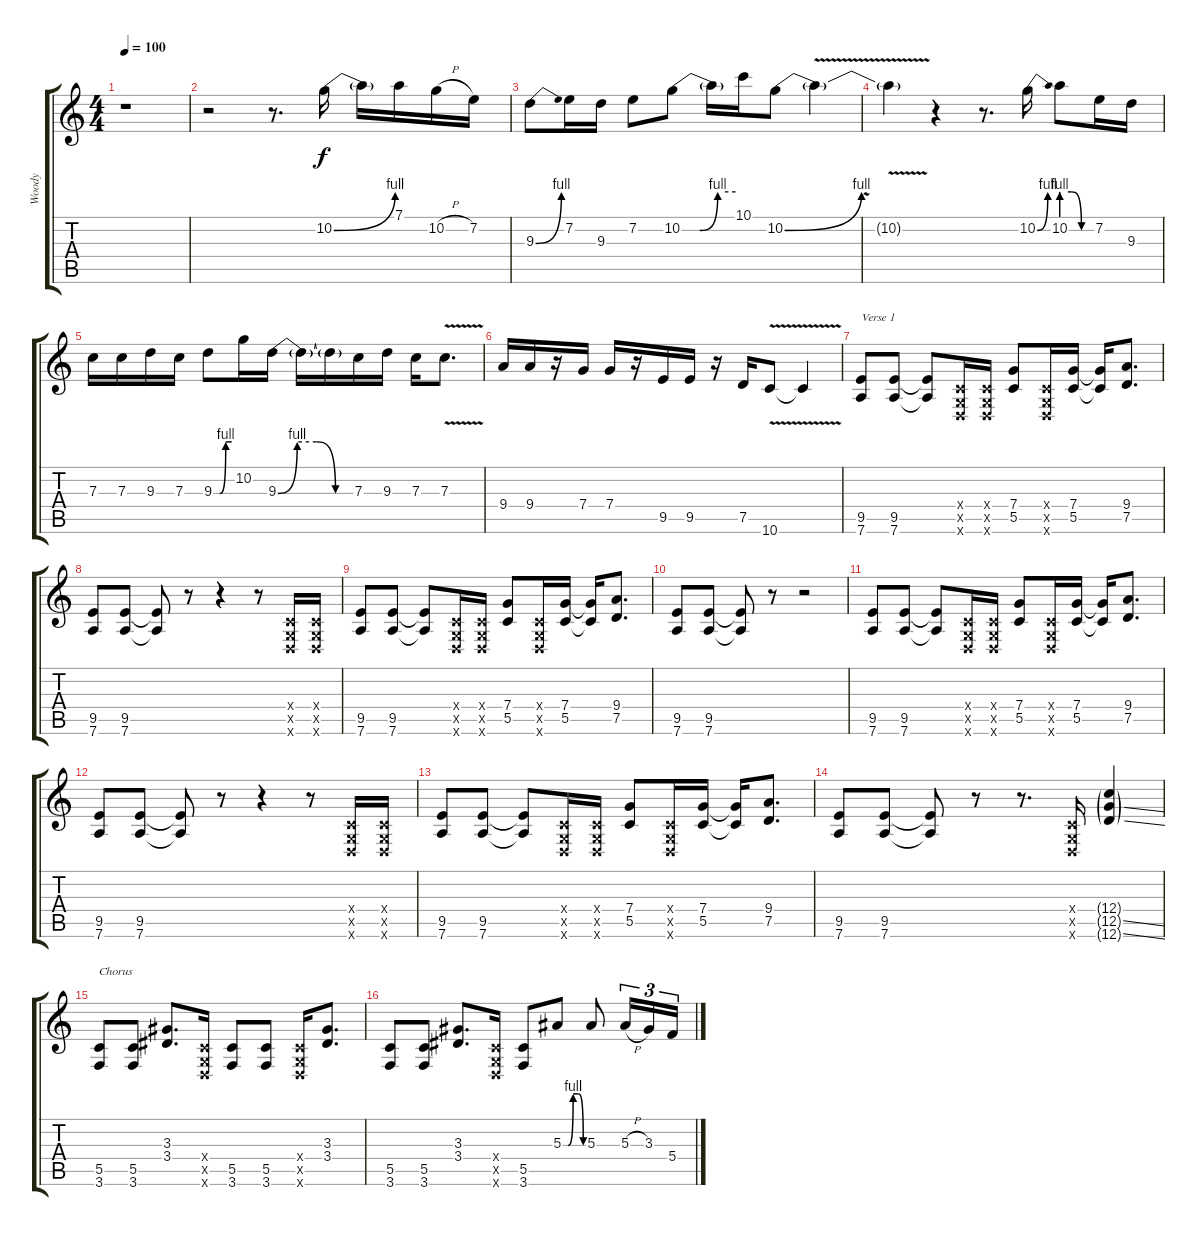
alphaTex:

\track ("Woody" "Woody") {instrument distortionguitar}
\staff {score tabs}
\tuning (D4 A3 F3 C3 G2 D2) {hide}
\ts (4 4)
\tempo 100
\clef g2
\ks c
r.1{dy f instrument distortionguitar} |
r.2 r.8{d} 10.2{be (bend 0 0 60 4)}.16 10.2{t}.16 7.1.16 10.2{h}.16 7.2.16 |
9.3{be (bend 0 0 60 4)}.8 7.2.16 9.3.16 7.2.8 10.2{be (custom 0 0 20 0 40 4 60 4)}.8 10.2{t}.16 10.1.16 10.2{be (bend 0 0 60 4)}.8 10.2{v t}.4 |
10.2{v t}.4 r.4 r.8{d} 10.2{be (bend 0 0 60 4)}.16 10.2{be (custom 0 4 20 4 40 0 60 0)}.8 7.2.16 9.3.16 |
7.3.16 7.3.16 9.3.16 7.3.16 9.3{be (custom 0 0 20 0 40 4 60 4)}.8 10.2.16 9.3{be (custom 0 0 15 4 30 4 45 0 60 0)}.16 9.3{t}.16 9.3{t}.16 7.3.16 9.3.16 7.3.16 7.3{v}.8{d} |
9.4.16 9.4.16 r.16 7.4.16 7.4.16 r.16 9.5.16 9.5.16 r.16 7.5.16 10.6{v}.8 10.6{v t}.4 |
(9.5 7.6).8{txt "Verse 1"} (9.5 7.6).8 (9.5{t} 7.6{t}).8 (0.4{x} 0.5{x} 0.6{x}).16 (0.4{x} 0.5{x} 0.6{x}).16 (7.4 5.5).8 (0.4{x} 0.5{x} 0.6{x}).16 (7.4 5.5).16 (7.4{t} 5.5{t}).16 (9.4 7.5).8{d} |
(9.5 7.6).8 (9.5 7.6).8 (9.5{t} 7.6{t}).8 r.8 r.4 r.8 (0.4{x} 0.5{x} 0.6{x}).16 (0.4{x} 0.5{x} 0.6{x}).16 |
(9.5 7.6).8 (9.5 7.6).8 (9.5{t} 7.6{t}).8 (0.4{x} 0.5{x} 0.6{x}).16 (0.4{x} 0.5{x} 0.6{x}).16 (7.4 5.5).8 (0.4{x} 0.5{x} 0.6{x}).16 (7.4 5.5).16 (7.4{t} 5.5{t}).16 (9.4 7.5).8{d} |
(9.5 7.6).8 (9.5 7.6).8 (9.5{t} 7.6{t}).8 r.8 r.2 |
(9.5 7.6).8 (9.5 7.6).8 (9.5{t} 7.6{t}).8 (0.4{x} 0.5{x} 0.6{x}).16 (0.4{x} 0.5{x} 0.6{x}).16 (7.4 5.5).8 (0.4{x} 0.5{x} 0.6{x}).16 (7.4 5.5).16 (7.4{t} 5.5{t}).16 (9.4 7.5).8{d} |
(9.5 7.6).8 (9.5 7.6).8 (9.5{t} 7.6{t}).8 r.8 r.4 r.8 (0.4{x} 0.5{x} 0.6{x}).16 (0.4{x} 0.5{x} 0.6{x}).16 |
(9.5 7.6).8 (9.5 7.6).8 (9.5{t} 7.6{t}).8 (0.4{x} 0.5{x} 0.6{x}).16 (0.4{x} 0.5{x} 0.6{x}).16 (7.4 5.5).8 (0.4{x} 0.5{x} 0.6{x}).16 (7.4 5.5).16 (7.4{t} 5.5{t}).16 (9.4 7.5).8{d} |
(9.5 7.6).8 (9.5 7.6).8 (9.5{t} 7.6{t}).8 r.8 r.8{d} (0.4{x} 0.5{x} 0.6{x}).16 (12.4{g} 12.5{ss g} 12.6{ss g}).4 |
(5.5 3.6).8{txt "Chorus"} (5.5 3.6).8 (3.3 3.4).8{d} (0.4{x} 0.5{x} 0.6{x}).16 (5.5 3.6).8 (5.5 3.6).8 (0.4{x} 0.5{x} 0.6{x}).16 (3.3 3.4).8{d} |
(5.5 3.6).8 (5.5 3.6).8 (3.3 3.4).8{d} (0.4{x} 0.5{x} 0.6{x}).16 (5.5 3.6).8 5.3{be (custom 0 0 15 0 30 4 45 4 60 0)}.8 5.3.8 5.3{h}.16{tu (3 2)} 3.3.16{tu (3 2)} 5.4.16{tu (3 2)}
